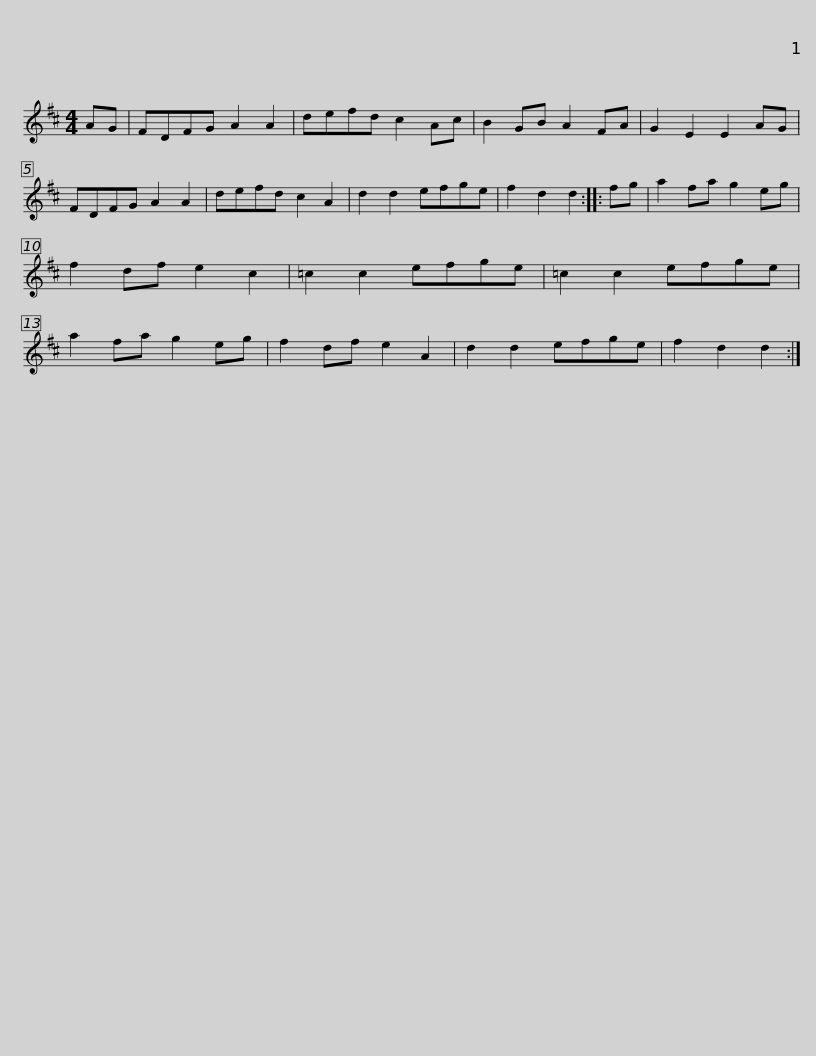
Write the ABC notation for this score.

X:1
L:1/8
M:4/4
I:linebreak $
K:D
V:1 treble
V:1
 AG | FDFG A2 A2 | defd c2 Ac | B2 GB A2 FA | G2 E2 E2 AG | %5
 FDFG A2 A2 | defd c2 A2 |$ d2 d2 efge | f2 d2 d2 :: fg | %10
 a2 fa g2 eg | f2 df e2 c2 | =c2 c2 efge | =c2 c2 efge | a2 fa g2 eg |$ %15
 f2 df e2 A2 | d2 d2 efge | f2 d2 d2 :| %18
